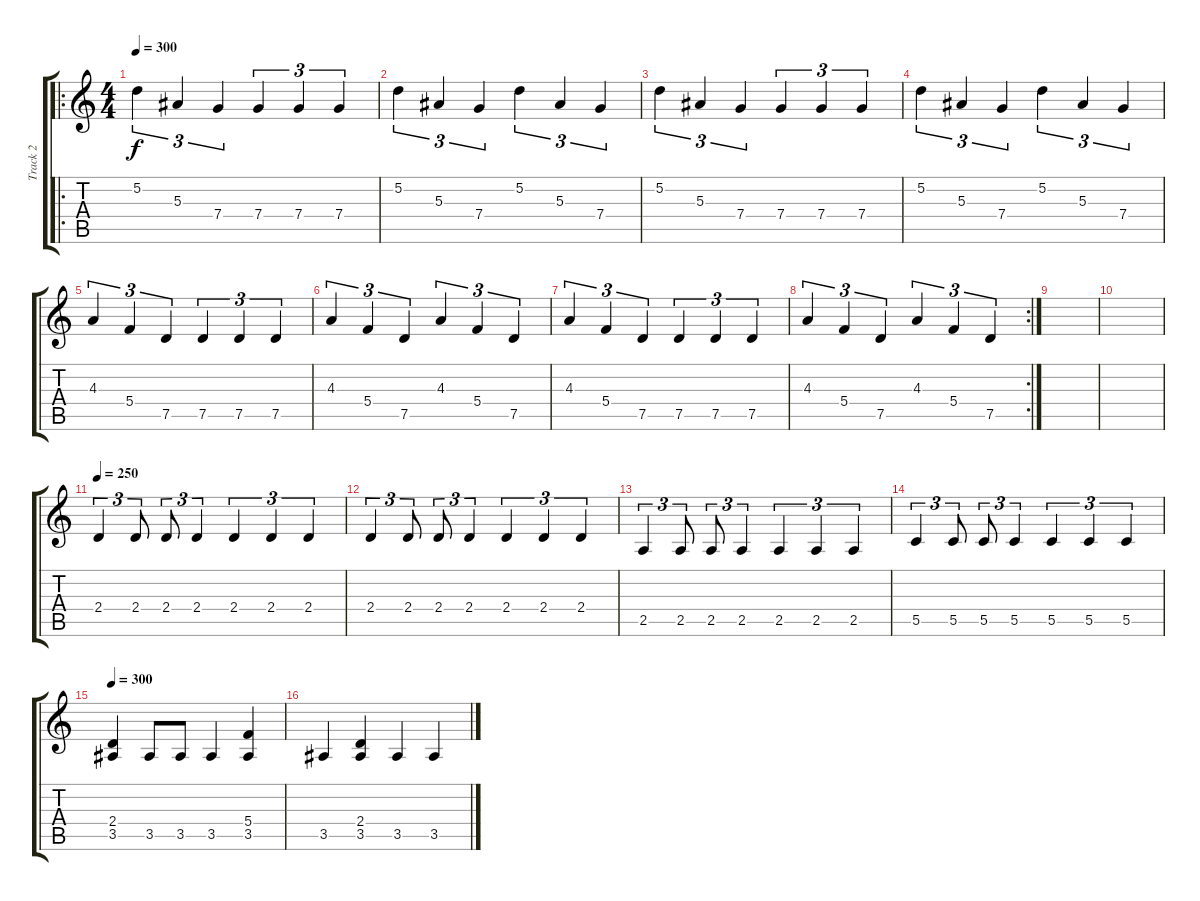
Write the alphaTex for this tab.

\track ("Track 2" "Track 2") {instrument distortionguitar}
\staff {score tabs}
\tuning (D4 A3 F3 C3 G2 D2) {hide}
\ro
\ts (4 4)
\tempo 300
\clef g2
\ks c
5.2.4{tu (3 2) dy f} 5.3.4{tu (3 2)} 7.4.4{tu (3 2)} 7.4.4{tu (3 2)} 7.4.4{tu (3 2)} 7.4.4{tu (3 2)} |
5.2.4{tu (3 2)} 5.3.4{tu (3 2)} 7.4.4{tu (3 2)} 5.2.4{tu (3 2)} 5.3.4{tu (3 2)} 7.4.4{tu (3 2)} |
5.2.4{tu (3 2)} 5.3.4{tu (3 2)} 7.4.4{tu (3 2)} 7.4.4{tu (3 2)} 7.4.4{tu (3 2)} 7.4.4{tu (3 2)} |
5.2.4{tu (3 2)} 5.3.4{tu (3 2)} 7.4.4{tu (3 2)} 5.2.4{tu (3 2)} 5.3.4{tu (3 2)} 7.4.4{tu (3 2)} |
4.3.4{tu (3 2)} 5.4.4{tu (3 2)} 7.5.4{tu (3 2)} 7.5.4{tu (3 2)} 7.5.4{tu (3 2)} 7.5.4{tu (3 2)} |
4.3.4{tu (3 2)} 5.4.4{tu (3 2)} 7.5.4{tu (3 2)} 4.3.4{tu (3 2)} 5.4.4{tu (3 2)} 7.5.4{tu (3 2)} |
4.3.4{tu (3 2)} 5.4.4{tu (3 2)} 7.5.4{tu (3 2)} 7.5.4{tu (3 2)} 7.5.4{tu (3 2)} 7.5.4{tu (3 2)} |
\rc 2
4.3.4{tu (3 2)} 5.4.4{tu (3 2)} 7.5.4{tu (3 2)} 4.3.4{tu (3 2)} 5.4.4{tu (3 2)} 7.5.4{tu (3 2)} |
|
|
\tempo 250
2.4.4{tu (3 2)} 2.4.8{tu (3 2)} 2.4.8{tu (3 2)} 2.4.4{tu (3 2)} 2.4.4{tu (3 2)} 2.4.4{tu (3 2)} 2.4.4{tu (3 2)} |
2.4.4{tu (3 2)} 2.4.8{tu (3 2)} 2.4.8{tu (3 2)} 2.4.4{tu (3 2)} 2.4.4{tu (3 2)} 2.4.4{tu (3 2)} 2.4.4{tu (3 2)} |
2.5.4{tu (3 2)} 2.5.8{tu (3 2)} 2.5.8{tu (3 2)} 2.5.4{tu (3 2)} 2.5.4{tu (3 2)} 2.5.4{tu (3 2)} 2.5.4{tu (3 2)} |
5.5.4{tu (3 2)} 5.5.8{tu (3 2)} 5.5.8{tu (3 2)} 5.5.4{tu (3 2)} 5.5.4{tu (3 2)} 5.5.4{tu (3 2)} 5.5.4{tu (3 2)} |
\tempo 300
(2.4 3.5).4 3.5.8 3.5.8 3.5.4 (5.4 3.5).4 |
3.5.4 (2.4 3.5).4 3.5.4 3.5.4
